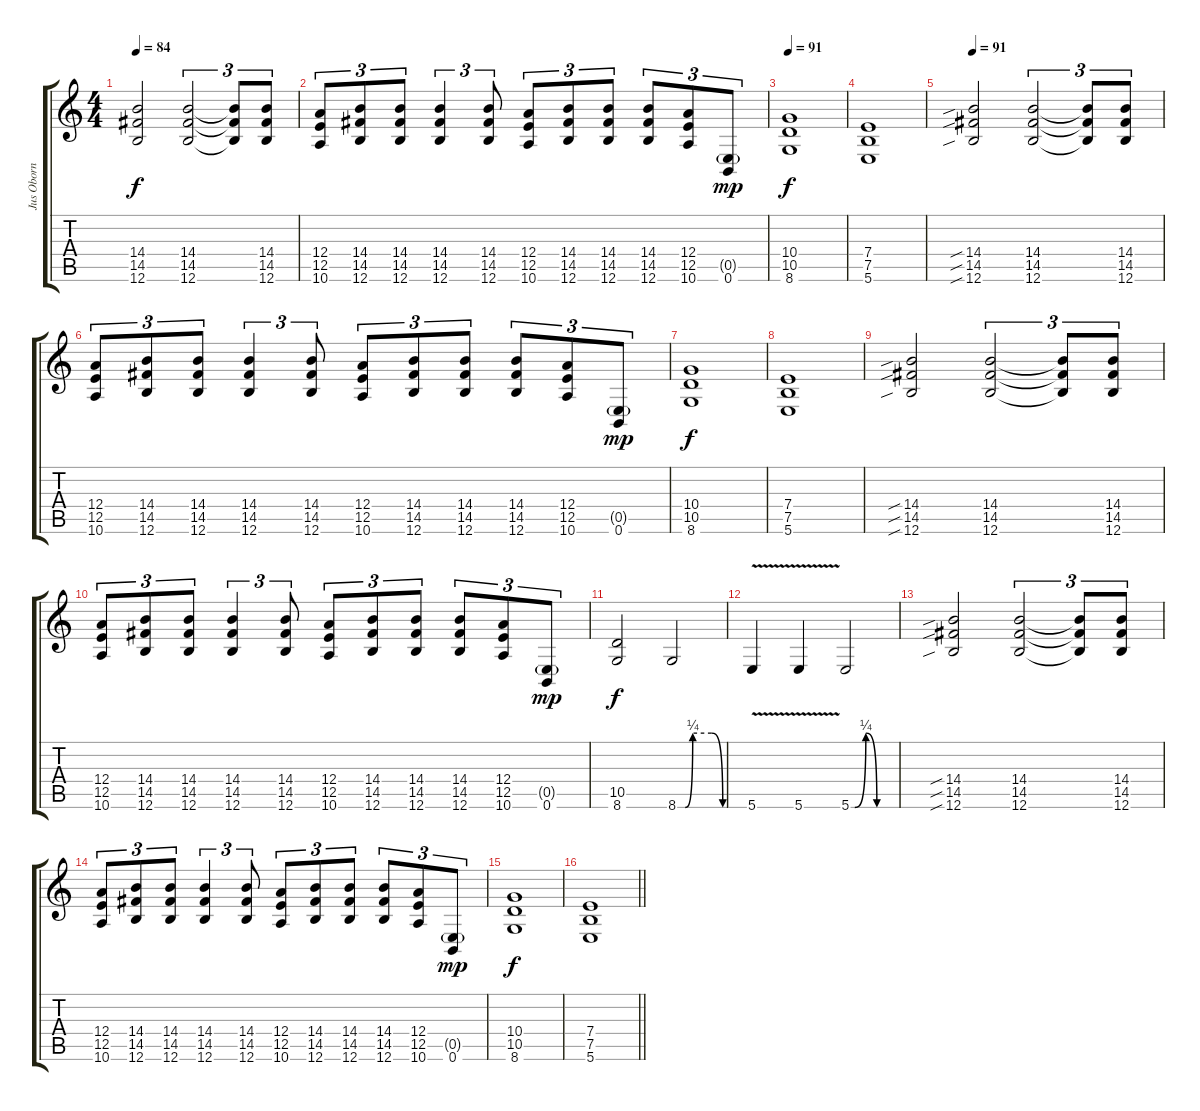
\track ("Jus Oborn" "Jus Oborn") {instrument electricguitarjazz}
\staff {score tabs}
\tuning (B3 Gb3 D3 A2 E2 B1) {hide}
\ts (4 4)
\section ("" "")
\tempo 84
\clef g2
\ks c
(14.4 14.5 12.6).2{dy f} (14.4 14.5 12.6).2{tu (3 2)} (14.4{t} 14.5{t} 12.6{t}).8{tu (3 2)} (14.4 14.5 12.6).8{tu (3 2)} |
(12.4 12.5 10.6).8{tu (3 2)} (14.4 14.5 12.6).8{tu (3 2)} (14.4 14.5 12.6).8{tu (3 2)} (14.4 14.5 12.6).4{tu (3 2)} (14.4 14.5 12.6).8{tu (3 2)} (12.4 12.5 10.6).8{tu (3 2)} (14.4 14.5 12.6).8{tu (3 2)} (14.4 14.5 12.6).8{tu (3 2)} (14.4 14.5 12.6).8{tu (3 2)} (12.4 12.5 10.6).8{tu (3 2)} (0.5{g} 0.6).8{tu (3 2) dy mp} |
\tempo 91
(10.4 10.5 8.6).1{dy f} |
(7.4 7.5 5.6).1 |
\tempo 91
(14.4{sib} 14.5{sib} 12.6{sib}).2 (14.4 14.5 12.6).2{tu (3 2)} (14.4{t} 14.5{t} 12.6{t}).8{tu (3 2)} (14.4 14.5 12.6).8{tu (3 2)} |
(12.4 12.5 10.6).8{tu (3 2)} (14.4 14.5 12.6).8{tu (3 2)} (14.4 14.5 12.6).8{tu (3 2)} (14.4 14.5 12.6).4{tu (3 2)} (14.4 14.5 12.6).8{tu (3 2)} (12.4 12.5 10.6).8{tu (3 2)} (14.4 14.5 12.6).8{tu (3 2)} (14.4 14.5 12.6).8{tu (3 2)} (14.4 14.5 12.6).8{tu (3 2)} (12.4 12.5 10.6).8{tu (3 2)} (0.5{g} 0.6).8{tu (3 2) dy mp} |
(10.4 10.5 8.6).1{dy f} |
(7.4 7.5 5.6).1 |
(14.4{sib} 14.5{sib} 12.6{sib}).2 (14.4 14.5 12.6).2{tu (3 2)} (14.4{t} 14.5{t} 12.6{t}).8{tu (3 2)} (14.4 14.5 12.6).8{tu (3 2)} |
(12.4 12.5 10.6).8{tu (3 2)} (14.4 14.5 12.6).8{tu (3 2)} (14.4 14.5 12.6).8{tu (3 2)} (14.4 14.5 12.6).4{tu (3 2)} (14.4 14.5 12.6).8{tu (3 2)} (12.4 12.5 10.6).8{tu (3 2)} (14.4 14.5 12.6).8{tu (3 2)} (14.4 14.5 12.6).8{tu (3 2)} (14.4 14.5 12.6).8{tu (3 2)} (12.4 12.5 10.6).8{tu (3 2)} (0.5{g} 0.6).8{tu (3 2) dy mp} |
(10.5 8.6).2{dy f} 8.6{be (custom 0 0 10 0 20 1 45 1 60 0)}.2 |
5.6{v}.4 5.6{v}.4 5.6{be (custom 0 0 5 0 20 1 35 0 60 0)}.2 |
(14.4{sib} 14.5{sib} 12.6{sib}).2 (14.4 14.5 12.6).2{tu (3 2)} (14.4{t} 14.5{t} 12.6{t}).8{tu (3 2)} (14.4 14.5 12.6).8{tu (3 2)} |
(12.4 12.5 10.6).8{tu (3 2)} (14.4 14.5 12.6).8{tu (3 2)} (14.4 14.5 12.6).8{tu (3 2)} (14.4 14.5 12.6).4{tu (3 2)} (14.4 14.5 12.6).8{tu (3 2)} (12.4 12.5 10.6).8{tu (3 2)} (14.4 14.5 12.6).8{tu (3 2)} (14.4 14.5 12.6).8{tu (3 2)} (14.4 14.5 12.6).8{tu (3 2)} (12.4 12.5 10.6).8{tu (3 2)} (0.5{g} 0.6).8{tu (3 2) dy mp} |
(10.4 10.5 8.6).1{dy f} |
\barLineRight lightlight
(7.4 7.5 5.6).1
